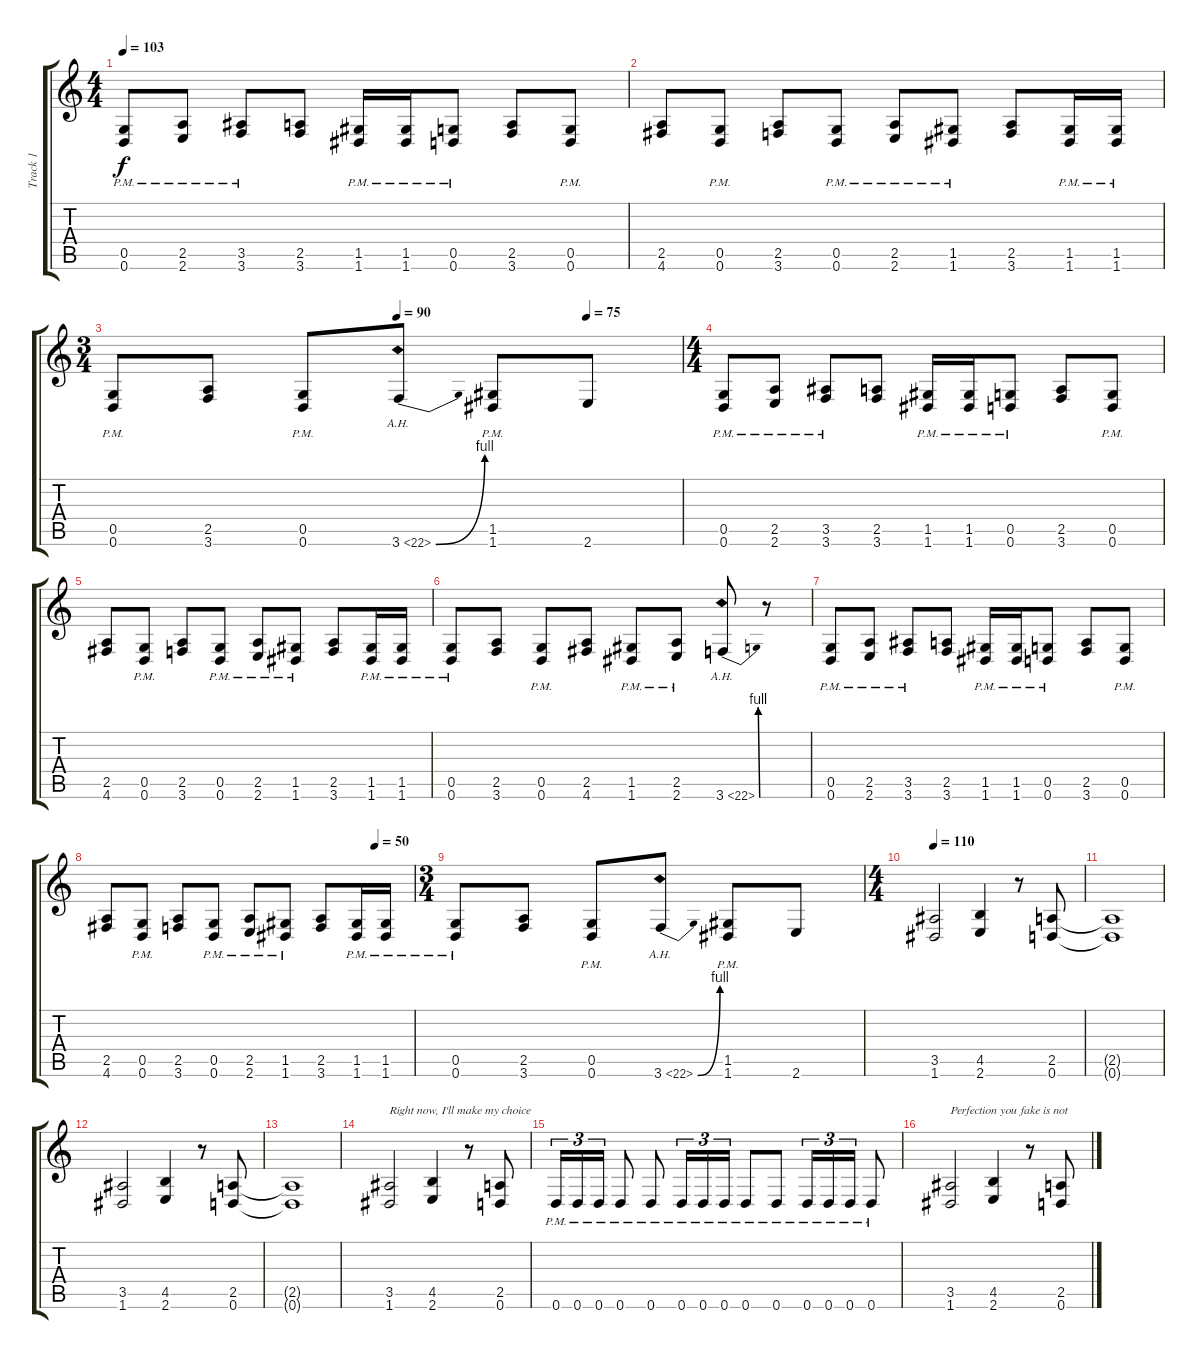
\track ("Track 1" "Track 1") {instrument distortionguitar}
\staff {score tabs}
\tuning (D4 A3 F3 C3 G2 D2) {hide}
\ts (4 4)
\tempo 103
\clef g2
\ks c
(0.5{pm} 0.6{pm}).8{dy f} (2.5{pm} 2.6{pm}).8 (3.5{pm} 3.6{pm}).8 (2.5 3.6).8 (1.5{pm} 1.6{pm}).16 (1.5{pm} 1.6{pm}).16 (0.5{pm} 0.6{pm}).8 (2.5 3.6).8 (0.5{pm} 0.6{pm}).8 |
(2.5 4.6).8 (0.5{pm} 0.6{pm}).8 (2.5 3.6).8 (0.5{pm} 0.6{pm}).8 (2.5{pm} 2.6{pm}).8 (1.5{pm} 1.6{pm}).8 (2.5 3.6).8 (1.5{pm} 1.6{pm}).16 (1.5{pm} 1.6{pm}).16 |
\ts (3 4)
\tempo (90 0.5)
\tempo (75 0.8333333333333334)
(0.5{pm} 0.6{pm}).8 (2.5 3.6).8 (0.5{pm} 0.6{pm}).8 3.6{be (bend 0 0 60 4) ah 19}.8 (1.5{pm} 1.6{pm}).8 2.6.8 |
\ts (4 4)
(0.5{pm} 0.6{pm}).8 (2.5{pm} 2.6{pm}).8 (3.5{pm} 3.6{pm}).8 (2.5 3.6).8 (1.5{pm} 1.6{pm}).16 (1.5{pm} 1.6{pm}).16 (0.5{pm} 0.6{pm}).8 (2.5 3.6).8 (0.5{pm} 0.6{pm}).8 |
(2.5 4.6).8 (0.5{pm} 0.6{pm}).8 (2.5 3.6).8 (0.5{pm} 0.6{pm}).8 (2.5{pm} 2.6{pm}).8 (1.5{pm} 1.6{pm}).8 (2.5 3.6).8 (1.5{pm} 1.6{pm}).16 (1.5{pm} 1.6{pm}).16 |
(0.5{pm} 0.6{pm}).8 (2.5 3.6).8 (0.5{pm} 0.6{pm}).8 (2.5 4.6).8 (1.5{pm} 1.6{pm}).8 (2.5{pm} 2.6{pm}).8 3.6{be (bend 0 0 60 4) ah 19}.8 r.8 |
(0.5{pm} 0.6{pm}).8 (2.5{pm} 2.6{pm}).8 (3.5{pm} 3.6{pm}).8 (2.5 3.6).8 (1.5{pm} 1.6{pm}).16 (1.5{pm} 1.6{pm}).16 (0.5{pm} 0.6{pm}).8 (2.5 3.6).8 (0.5{pm} 0.6{pm}).8 |
\tempo (50 0.875)
(2.5 4.6).8 (0.5{pm} 0.6{pm}).8 (2.5 3.6).8 (0.5{pm} 0.6{pm}).8 (2.5{pm} 2.6{pm}).8 (1.5{pm} 1.6{pm}).8 (2.5 3.6).8 (1.5{pm} 1.6{pm}).16 (1.5{pm} 1.6{pm}).16 |
\ts (3 4)
(0.5{pm} 0.6{pm}).8 (2.5 3.6).8 (0.5{pm} 0.6{pm}).8 3.6{be (bend 0 0 60 4) ah 19}.8 (1.5{pm} 1.6{pm}).8 2.6.8 |
\ts (4 4)
\tempo 110
(3.5 1.6).2 (4.5 2.6).4 r.8 (2.5 0.6).8 |
(2.5{t} 0.6{t}).1 |
(3.5 1.6).2 (4.5 2.6).4 r.8 (2.5 0.6).8 |
(2.5{t} 0.6{t}).1 |
(3.5 1.6).2{txt "Right now, I'll make my choice"} (4.5 2.6).4 r.8 (2.5 0.6).8 |
0.6{pm}.16{tu (3 2)} 0.6{pm}.16{tu (3 2)} 0.6{pm}.16{tu (3 2)} 0.6{pm}.8 0.6{pm}.8 0.6{pm}.16{tu (3 2)} 0.6{pm}.16{tu (3 2)} 0.6{pm}.16{tu (3 2)} 0.6{pm}.8 0.6{pm}.8 0.6{pm}.16{tu (3 2)} 0.6{pm}.16{tu (3 2)} 0.6{pm}.16{tu (3 2)} 0.6{pm}.8 |
(3.5 1.6).2{txt "Perfection you fake is not"} (4.5 2.6).4 r.8 (2.5 0.6).8
